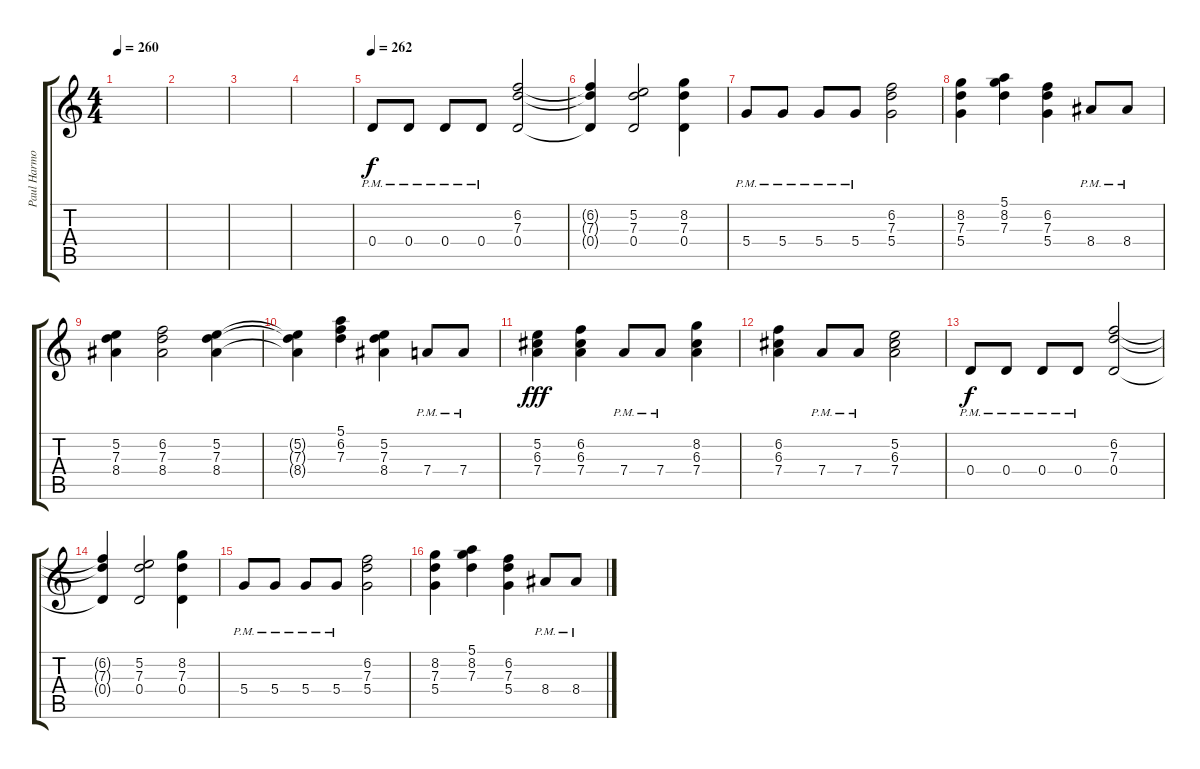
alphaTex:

\track ("Paul Harmonies/Jason Solo Rhythm" "Paul Harmo") {instrument distortionguitar}
\staff {score tabs}
\tuning (E4 B3 G3 D3 A2 E2) {hide}
\ts (4 4)
\tempo 260
\clef g2
\ks c
|
|
|
|
\tempo 262
0.4{pm}.8{volume 9} 0.4{pm}.8 0.4{pm}.8 0.4{pm}.8 (6.2 7.3 0.4).2 |
(6.2{t} 7.3{t} 0.4{t}).4 (5.2 7.3 0.4).2 (8.2 7.3 0.4).4 |
5.4{pm}.8 5.4{pm}.8 5.4{pm}.8 5.4{pm}.8 (6.2 7.3 5.4).2 |
(8.2 7.3 5.4).4 (5.1 8.2 7.3).4 (6.2 7.3 5.4).4 8.4{pm}.8 8.4{pm}.8 |
(5.2 7.3 8.4).4 (6.2 7.3 8.4).2 (5.2 7.3 8.4).4 |
(5.2{t} 7.3{t} 8.4{t}).4 (5.1 6.2 7.3).4 (5.2 7.3 8.4).4 7.4{pm}.8 7.4{pm}.8 |
(5.2 6.3 7.4).4{dy fff} (6.2 6.3 7.4).4 7.4{pm}.8 7.4{pm}.8 (8.2 6.3 7.4).4 |
(6.2 6.3 7.4).4 7.4{pm}.8 7.4{pm}.8 (5.2 6.3 7.4).2 |
0.4{pm}.8{dy f} 0.4{pm}.8 0.4{pm}.8 0.4{pm}.8 (6.2 7.3 0.4).2 |
(6.2{t} 7.3{t} 0.4{t}).4 (5.2 7.3 0.4).2 (8.2 7.3 0.4).4 |
5.4{pm}.8 5.4{pm}.8 5.4{pm}.8 5.4{pm}.8 (6.2 7.3 5.4).2 |
(8.2 7.3 5.4).4 (5.1 8.2 7.3).4 (6.2 7.3 5.4).4 8.4{pm}.8 8.4{pm}.8
